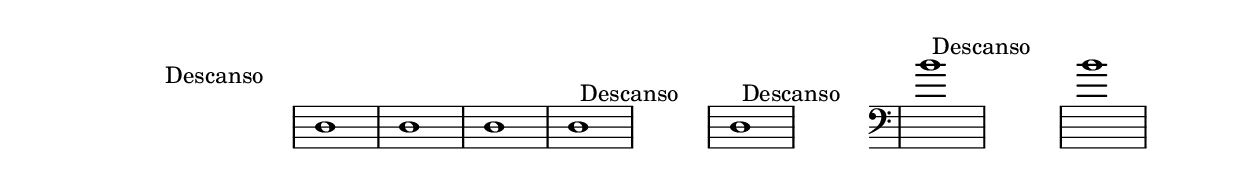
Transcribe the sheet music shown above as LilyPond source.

\version "2.14.2"

%%\header { texidoc="1 - Nota Nova"}

\relative c'' {
  \override Staff.TimeSignature #'transparent = ##t
  \override Score.BarNumber #'transparent = ##t
  \override Score.RehearsalMark #'font-size = #-2

  %% CLARINETE
  \tag #'cl {
    \override Staff.Clef #'transparent = ##t
    \stopStaff
    s1^\markup {\hspace #-7 "Descanso"}
  }
  %% FLAUTA
  \tag #'fl {
    \override Staff.Clef #'transparent = ##f
    \startStaff
    b1
  }
  %% OBOÉ
  \tag #'ob {
    b
  }
  %% SAX ALTO
  \tag #'saxa {
    b
  }
  %% SAX TENOR
  \tag #'saxt {
    b
  }
  %% SAX GENES
  \tag #'saxg {
    \override Staff.Clef #'transparent = ##t
    \stopStaff
    s^\markup {\hspace #-7 "Descanso"}
  }
  %% TROMPETE
  \tag #'tpt {
    \override Staff.Clef #'transparent = ##f
    \startStaff
    b
  }
  %% TROMPA
  \tag #'tpa {
    \override Staff.Clef #'transparent = ##t
    \stopStaff
    s^\markup {\hspace #-7 "Descanso"}
  }
  %% TROMBONE

  \tag #'tbn {
    \override Staff.Clef #'transparent = ##f
    \startStaff
    \clef bass
    b
  }
  %% TUBA MIB
  \tag #'tbamib {
    \clef bass
    \override Staff.Clef #'transparent = ##t
    \stopStaff
    s^\markup {\hspace #-7 "Descanso"}
  }
  %% TUBA SIB
  \tag #'tbasib {
    \override Staff.Clef #'transparent = ##f
    \startStaff
    \clef bass
    b
  }

  %% END DOCUMENT
}
